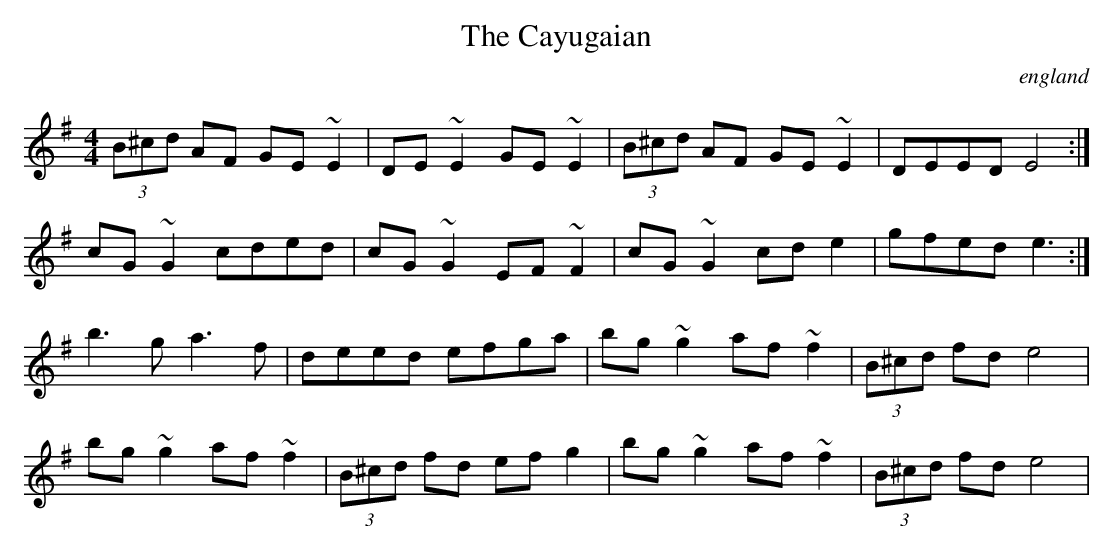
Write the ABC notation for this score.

X:1
T:The Cayugaian
O:england
M:4/4
L:1/8
K:G
(3B^cd AF GE ~E2| DE  ~E2 GE ~E2| (3B^cd AF GE ~E2| DEED E4 :|
cG ~G2 cded| cG ~G2 EF ~F2| cG ~G2 cde2|gfed e3 :|
b3 g a3 f|deed efga| bg ~g2 af ~f2| (3B^cd fd e4|
bg ~g2 af ~f2| (3B^cd fd efg2|  bg ~g2 af ~f2| (3B^cd fd e4|
